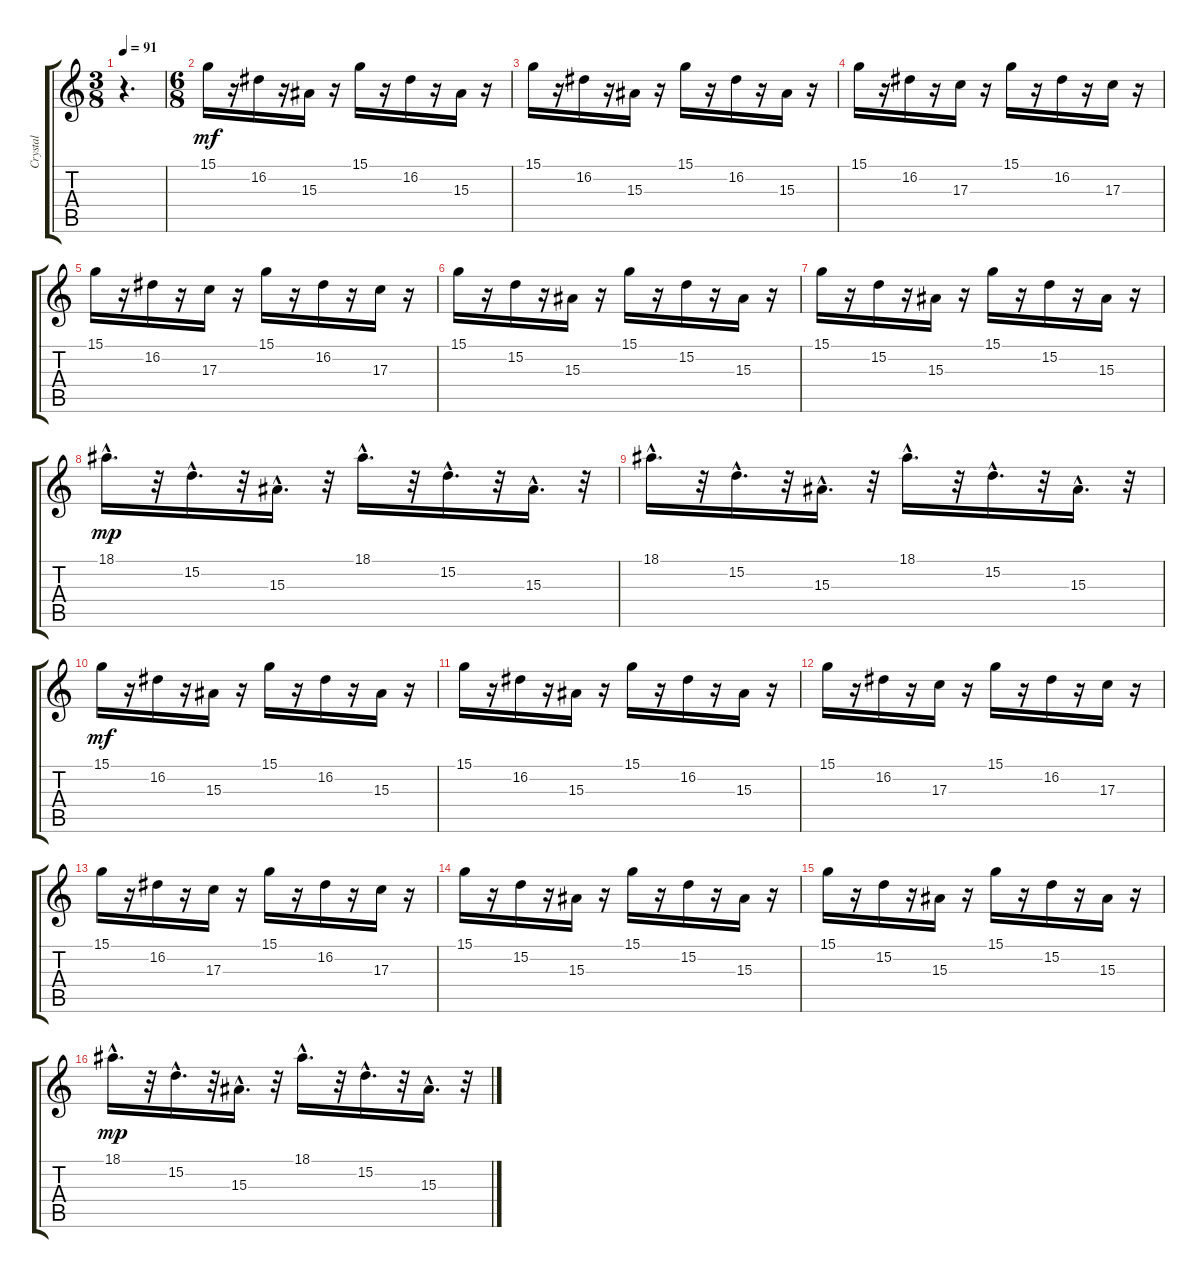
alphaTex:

\track ("Crystal" "Crystal") {instrument fx3crystal}
\staff {score tabs}
\tuning (E4 B3 G3 D3 A2 E2) {hide}
\ts (3 8)
\tempo 91
\clef g2
\ks c
r.4{d dy mf instrument fx3crystal} |
\ts (6 8)
15.1.16 r.16 16.2.16 r.16 15.3.16 r.16 15.1.16 r.16 16.2.16 r.16 15.3.16 r.16 |
15.1.16 r.16 16.2.16 r.16 15.3.16 r.16 15.1.16 r.16 16.2.16 r.16 15.3.16 r.16 |
15.1.16 r.16 16.2.16 r.16 17.3.16 r.16 15.1.16 r.16 16.2.16 r.16 17.3.16 r.16 |
15.1.16 r.16 16.2.16 r.16 17.3.16 r.16 15.1.16 r.16 16.2.16 r.16 17.3.16 r.16 |
15.1.16 r.16 15.2.16 r.16 15.3.16 r.16 15.1.16 r.16 15.2.16 r.16 15.3.16 r.16 |
15.1.16 r.16 15.2.16 r.16 15.3.16 r.16 15.1.16 r.16 15.2.16 r.16 15.3.16 r.16 |
18.1{hac}.16{d dy mp} r.32 15.2{hac}.16{d} r.32 15.3{hac}.16{d} r.32 18.1{hac}.16{d} r.32 15.2{hac}.16{d} r.32 15.3{hac}.16{d} r.32 |
18.1{hac}.16{d} r.32 15.2{hac}.16{d} r.32 15.3{hac}.16{d} r.32 18.1{hac}.16{d} r.32 15.2{hac}.16{d} r.32 15.3{hac}.16{d} r.32 |
15.1.16{dy mf} r.16 16.2.16 r.16 15.3.16 r.16 15.1.16 r.16 16.2.16 r.16 15.3.16 r.16 |
15.1.16 r.16 16.2.16 r.16 15.3.16 r.16 15.1.16 r.16 16.2.16 r.16 15.3.16 r.16 |
15.1.16 r.16 16.2.16 r.16 17.3.16 r.16 15.1.16 r.16 16.2.16 r.16 17.3.16 r.16 |
15.1.16 r.16 16.2.16 r.16 17.3.16 r.16 15.1.16 r.16 16.2.16 r.16 17.3.16 r.16 |
15.1.16 r.16 15.2.16 r.16 15.3.16 r.16 15.1.16 r.16 15.2.16 r.16 15.3.16 r.16 |
15.1.16 r.16 15.2.16 r.16 15.3.16 r.16 15.1.16 r.16 15.2.16 r.16 15.3.16 r.16 |
18.1{hac}.16{d dy mp} r.32 15.2{hac}.16{d} r.32 15.3{hac}.16{d} r.32 18.1{hac}.16{d} r.32 15.2{hac}.16{d} r.32 15.3{hac}.16{d} r.32
